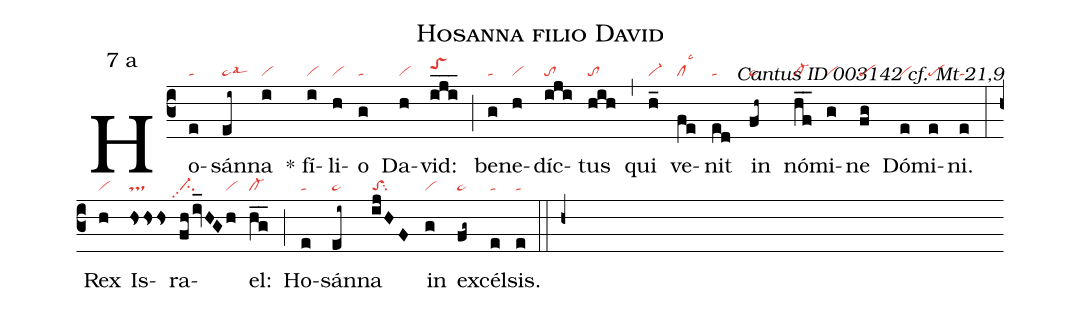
name: Hosanna filio David;
mode: 7;
mode-differentia: a;
commentary: Cantus ID 003142 cf. Mt 21,9;
nabc-lines: 1;
%%
(c3)

Ho(e|ta)sán(ei~|ta>lsal3)na(i|vi) * fí(i|vi)li(h|vi)o(g|ta) Da(h|vi)vid:(iji___|toShi) (;) be(g|ta)ne(h|vi)díc(iji|to)tus(hih|to) (,) qui(h_|vi-) ve(fe|cllsc3)nit(ed|ta) in(fh~|ta>) nó(hf__|cl-)mi(g|vi)ne(fg|pe) Dó(e|vi)mi(e|pe)ni.(e|ta) (:) Rex(h|vi) Is(hsss|ts)ra(fhiv_HG|ci-pp2|h|vi)el:(hg__|cl-) (;) Ho(e|ta)sán(ei~|ta>)na(ijHF|toSsu2) in(g|vi) ex(fg~|ta>)cél(e|ta)sis.(e|ta)

(::)

(h+)
